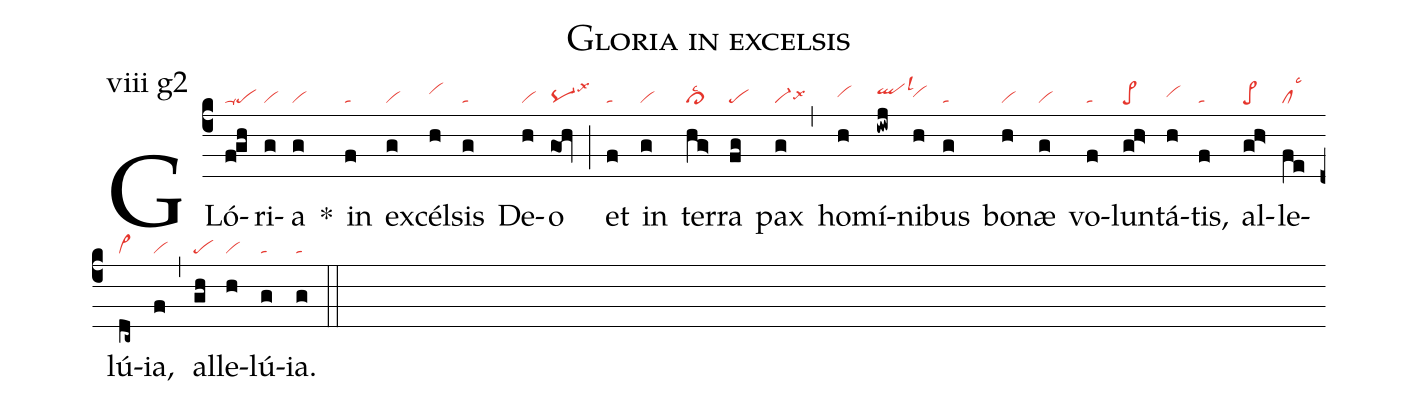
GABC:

name:Gloria in excelsis;
office-part:Antiphona;
mode:8;
annotation: viii g2;
nabc-lines: 1;
%%
(c4)
GLó(fgh|ta-pe)ri(g|vi)a(g|vi) *()
in(f|ta) ex(g|vi)cél(h|vihi)sis(g|ta) De(h|vi)o(gOh|pq-lsx3) (;)
et(f|ta) in(g|vi) ter(hg>|cl>lsc2)ra(fg|pe) pax(g|vi-lsx6) (,)
ho(h|vihh)mí(iwj|qlhilsl3)ni(h|vihh)bus(g|ta) bo(h|vi)næ(g|vi) vo(f|ta)lun(gh>|pe>)tá(h|vihh)tis,(f|ta) al(gh>|pe>)le(fe|cllsc3)lú(dc~|vi>)ia,(f|vi) (,)
al(gh|pe)le(h|vi)lú(g|ta)ia.(g|ta) (::)
